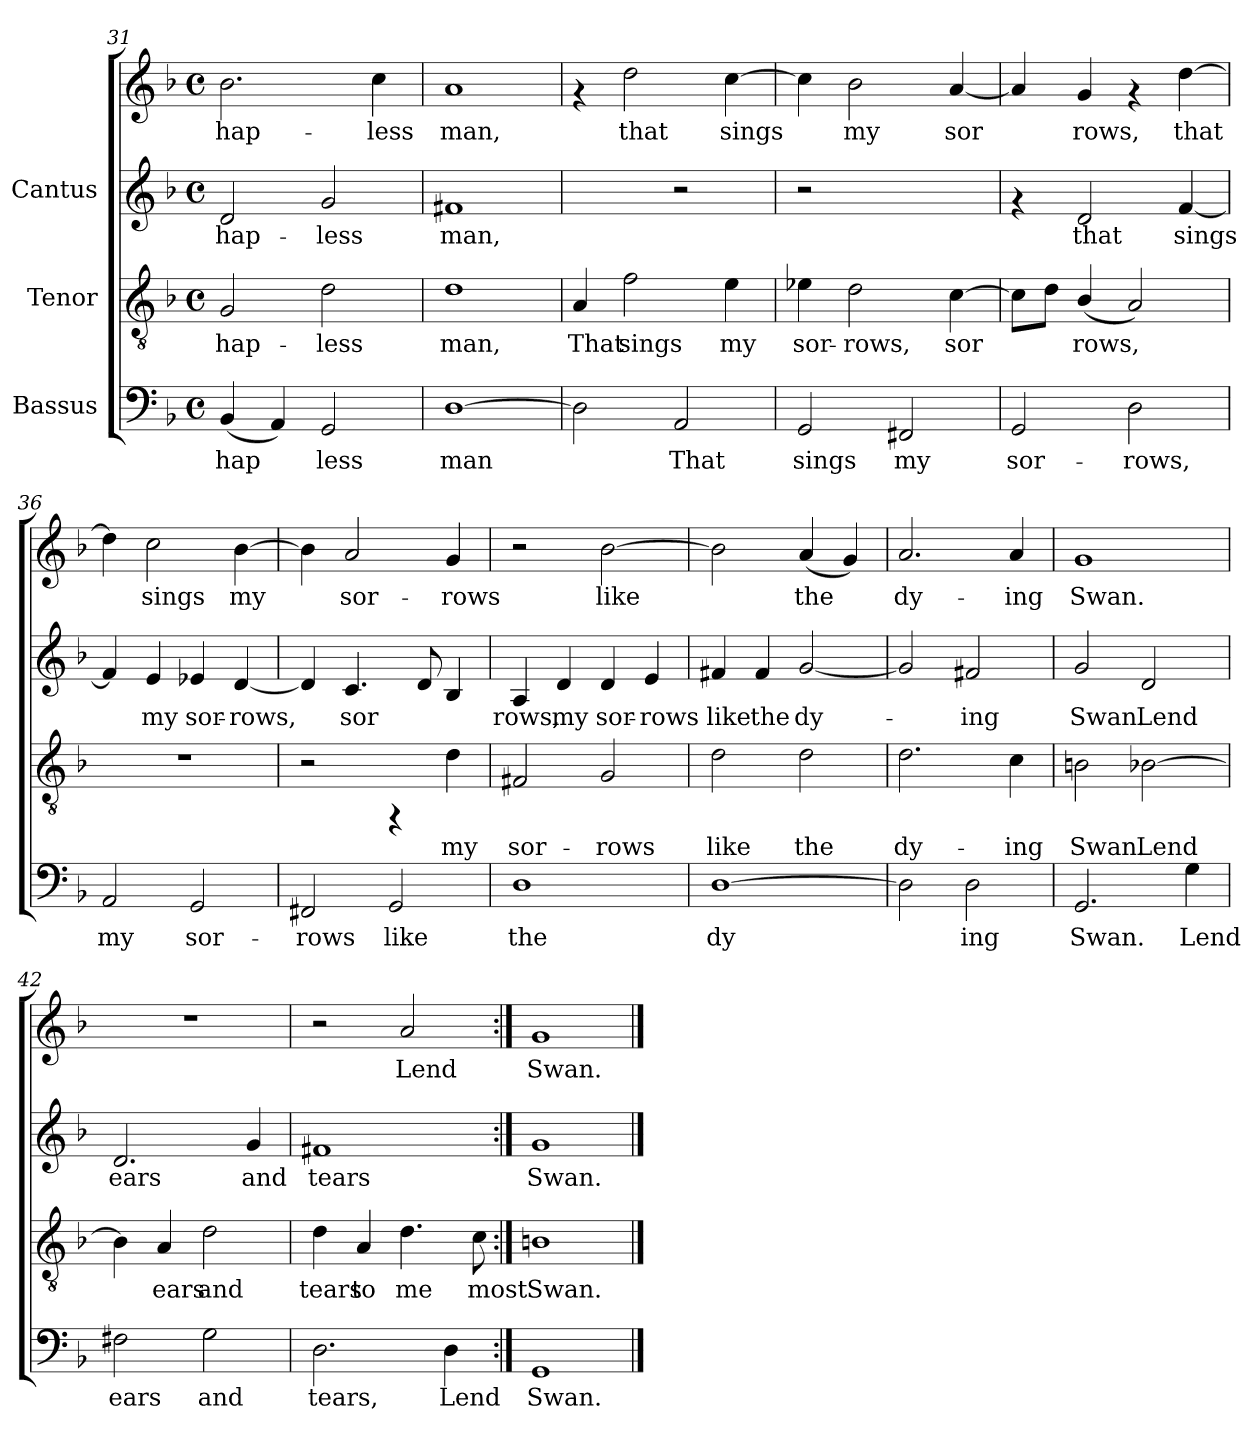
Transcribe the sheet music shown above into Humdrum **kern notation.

**kern	**text	**kern	**text	**kern	**text	**kern	**text
*part3	*part3	*part2	*part2	*part1	*part1	*part1	*part1
*staff4	*staff4	*staff3	*staff3	*staff2	*staff2	*staff1	*staff1
*I"Bassus	*	*I"Tenor	*	*I"Cantus	*	*	*
!!LO:PB:g=z
*clefF4	*	*clefGv2	*	*clefG2	*	*clefG2	*
*k[b-]	*	*k[b-]	*	*k[b-]	*	*k[b-]	*
*F:	*	*F:	*	*F:	*	*F:	*
*M4/4	*	*M4/4	*	*M4/4	*	*M4/4	*
*met(c)	*	*met(c)	*	*met(c)	*	*met(c)	*
=31	=31	=31	=31	=31	=31	=31	=31
!	!LO:LY:b:cj	!	!LO:LY:b:cj	!	!LO:LY:b:cj	!	!LO:LY:b:cj
(<4BB-/	hap-	2G/	hap-	2d/	hap-	2.b-\	hap-
!	!LO:LY:b:cj	!	!	!	!	!	!
4AA/)	-	.	.	.	.	.	.
!	!LO:LY:b:cj	!	!LO:LY:b:cj	!	!LO:LY:b:cj	!	!
2GG/	less	2d\	-less	2g/	-less	.	.
!	!	!	!	!	!	!	!LO:LY:b:cj
.	.	.	.	.	.	4cc\	-less
=32	=32	=32	=32	=32	=32	=32	=32
!	!LO:LY:b:cj	!	!LO:LY:b:cj	!	!LO:LY:b:cj	!	!LO:LY:b:cj
[>1D	man	1d	man,	1f#X	man,	1a	man,
=33	=33	=33	=33	=33	=33	=33	=33
!	!LO:LY:b:cj	!	!LO:LY:b:cj	!	!	!	!
2D\]	.	4A/	That	2ryy	.	4rf	.
!	!	!	!LO:LY:b:cj	!	!	!	!LO:LY:b:cj
.	.	2f\	sings	.	.	2dd\	that
!	!LO:LY:b:cj	!	!	!	!	!	!
2AA/	That	.	.	2r	.	.	.
!	!	!	!LO:LY:b:cj	!	!	!	!LO:LY:b:cj
.	.	4e\	my	.	.	[>4cc\	sings
=34	=34	=34	=34	=34	=34	=34	=34
!	!LO:LY:b:cj	!	!LO:LY:b:cj	!	!	!	!LO:LY:b:cj
2GG/	sings	4e-X\	sor-	2r	.	4cc\]	.
!	!	!	!LO:LY:b:cj	!	!	!	!LO:LY:b:cj
.	.	2d\	-rows,	.	.	2b-\	my
!	!LO:LY:b:cj	!	!	!	!	!	!
2FF#X/	my	.	.	2ryy	.	.	.
!	!	!	!LO:LY:b:cj	!	!	!	!LO:LY:b:cj
.	.	[>4c\	sor-	.	.	[<4a/	sor-
=35	=35	=35	=35	=35	=35	=35	=35
!	!LO:LY:b:cj	!	!LO:LY:b:cj	!	!	!	!LO:LY:b:cj
2GG/	sor-	8c\L]	-	4rf	.	4a/]	-
!	!	!	!LO:LY:b:cj	!	!	!	!
.	.	8d\J	.	.	.	.	.
!	!	!	!LO:LY:b:cj	!	!LO:LY:b:cj	!	!LO:LY:b:cj
.	.	(<4B-/	rows,	2d/	that	4g/	rows,
!	!LO:LY:b:cj	!	!LO:LY:b:cj	!	!	!	!
2D\	-rows,	2A/)	.	.	.	4rf	.
!	!	!	!	!	!LO:LY:b:cj	!	!LO:LY:b:cj
.	.	.	.	[<4f/	sings	[>4dd\	that
!!LO:LB:g=z
=36	=36	=36	=36	=36	=36	=36	=36
!	!LO:LY:b:cj	!	!	!	!LO:LY:b:cj	!	!LO:LY:b:cj
2AA/	my	1r	.	4f/]	.	4dd\]	.
!	!	!	!	!	!LO:LY:b:cj	!	!LO:LY:b:cj
.	.	.	.	4e/	my	2cc\	sings
!	!LO:LY:b:cj	!	!	!	!LO:LY:b:cj	!	!
2GG/	sor-	.	.	4e-X/	sor-	.	.
!	!	!	!	!	!LO:LY:b:cj	!	!LO:LY:b:cj
.	.	.	.	[<4d/	-rows,	[>4b-\	my
=37	=37	=37	=37	=37	=37	=37	=37
!	!LO:LY:b:cj	!	!	!	!LO:LY:b:cj	!	!LO:LY:b:cj
2FF#X/	-rows	2r	.	4d/]	.	4b-\]	.
!	!	!	!	!	!LO:LY:b:cj	!	!LO:LY:b:cj
.	.	.	.	4.c/	sor-	2a/	sor-
!	!LO:LY:b:cj	!	!	!	!	!	!
2GG/	like	4rFF	.	.	.	.	.
!	!	!	!	!	!LO:LY:b:cj	!	!
.	.	.	.	8d/	--	.	.
!	!	!	!LO:LY:b:cj	!	!LO:LY:b:cj	!	!LO:LY:b:cj
.	.	4d\	my	4B-/	--	4g/	-rows
=38	=38	=38	=38	=38	=38	=38	=38
!	!LO:LY:b:cj	!	!LO:LY:b:cj	!	!LO:LY:b:cj	!	!
1D	the	2F#X/	sor-	4A/	rows,	2r	.
!	!	!	!	!	!LO:LY:b:cj	!	!
.	.	.	.	4d/	my	.	.
!	!	!	!LO:LY:b:cj	!	!LO:LY:b:cj	!	!LO:LY:b:cj
.	.	2G/	-rows	4d/	sor-	[>2b-\	-like
!	!	!	!	!	!LO:LY:b:cj	!	!
.	.	.	.	4e/	-rows	.	.
=39	=39	=39	=39	=39	=39	=39	=39
!	!LO:LY:b:cj	!	!LO:LY:b:cj	!	!LO:LY:b:cj	!	!LO:LY:b:cj
[>1D	dy-	2d\	like	4f#X/	like	2b-\]	.
!	!	!	!	!	!LO:LY:b:cj	!	!
.	.	.	.	4f#/	the	.	.
!	!	!	!LO:LY:b:cj	!	!LO:LY:b:cj	!	!LO:LY:b:cj
.	.	2d\	the	[<2g/	dy-	(<4a/	the
!	!	!	!	!	!	!	!LO:LY:b:cj
.	.	.	.	.	.	4g/)	.
=40	=40	=40	=40	=40	=40	=40	=40
!	!LO:LY:b:cj	!	!LO:LY:b:cj	!	!LO:LY:b:cj	!	!LO:LY:b:cj
2D\]	-	2.d\	dy-	2g/]	.	2.a/	-dy-
!	!LO:LY:b:cj	!	!	!	!LO:LY:b:cj	!	!
2D\	ing	.	.	2f#X/	ing	.	.
!	!	!	!LO:LY:b:cj	!	!	!	!LO:LY:b:cj
.	.	4c\	-ing	.	.	4a/	-ing
!!LO:LB:g=z
=41	=41	=41	=41	=41	=41	=41	=41
!	!LO:LY:b:cj	!	!LO:LY:b:cj	!	!LO:LY:b:cj	!	!LO:LY:b:cj
2.GG/	Swan.	2Bn\	Swan.	2g/	Swan.	1g	Swan.
!	!	!	!LO:LY:b:cj	!	!LO:LY:b:cj	!	!
.	.	[>2B-X\	Lend	2d/	Lend	.	.
!	!LO:LY:b:cj	!	!	!	!	!	!
4G\	Lend	.	.	.	.	.	.
=42	=42	=42	=42	=42	=42	=42	=42
!	!LO:LY:b:cj	!	!LO:LY:b:cj	!	!LO:LY:b:cj	!	!
2F#X\	ears	4B-\]	.	2.d/	ears	1r	.
!	!	!	!LO:LY:b:cj	!	!	!	!
.	.	4A/	ears	.	.	.	.
!	!LO:LY:b:cj	!	!LO:LY:b:cj	!	!	!	!
2G\	and	2d\	and	.	.	.	.
!	!	!	!	!	!LO:LY:b:cj	!	!
.	.	.	.	4g/	and	.	.
=43	=43	=43	=43	=43	=43	=43	=43
!	!LO:LY:b:cj	!	!LO:LY:b:cj	!	!LO:LY:b:cj	!	!
2.D\	tears,	4d\	tears	1f#X	tears	2r	.
!	!	!	!LO:LY:b:cj	!	!	!	!
.	.	4A/	to	.	.	.	.
!	!	!	!LO:LY:b:cj	!	!	!	!LO:LY:b:cj
.	.	4.d\	me	.	.	2a/	Lend
!	!LO:LY:b:cj	!	!	!	!	!	!
4D\	Lend	.	.	.	.	.	.
!	!	!	!LO:LY:b:cj	!	!	!	!
.	.	8c\	most	.	.	.	.
=44:|!	=44:|!	=44:|!	=44:|!	=44:|!	=44:|!	=44:|!	=44:|!
!	!LO:LY:b:cj	!	!LO:LY:b:cj	!	!LO:LY:b:cj	!	!LO:LY:b:cj
1GG	Swan.	1Bn	Swan.	1g	Swan.	1g	Swan.
==	==	==	==	==	==	==	==
*-	*-	*-	*-	*-	*-	*-	*-
